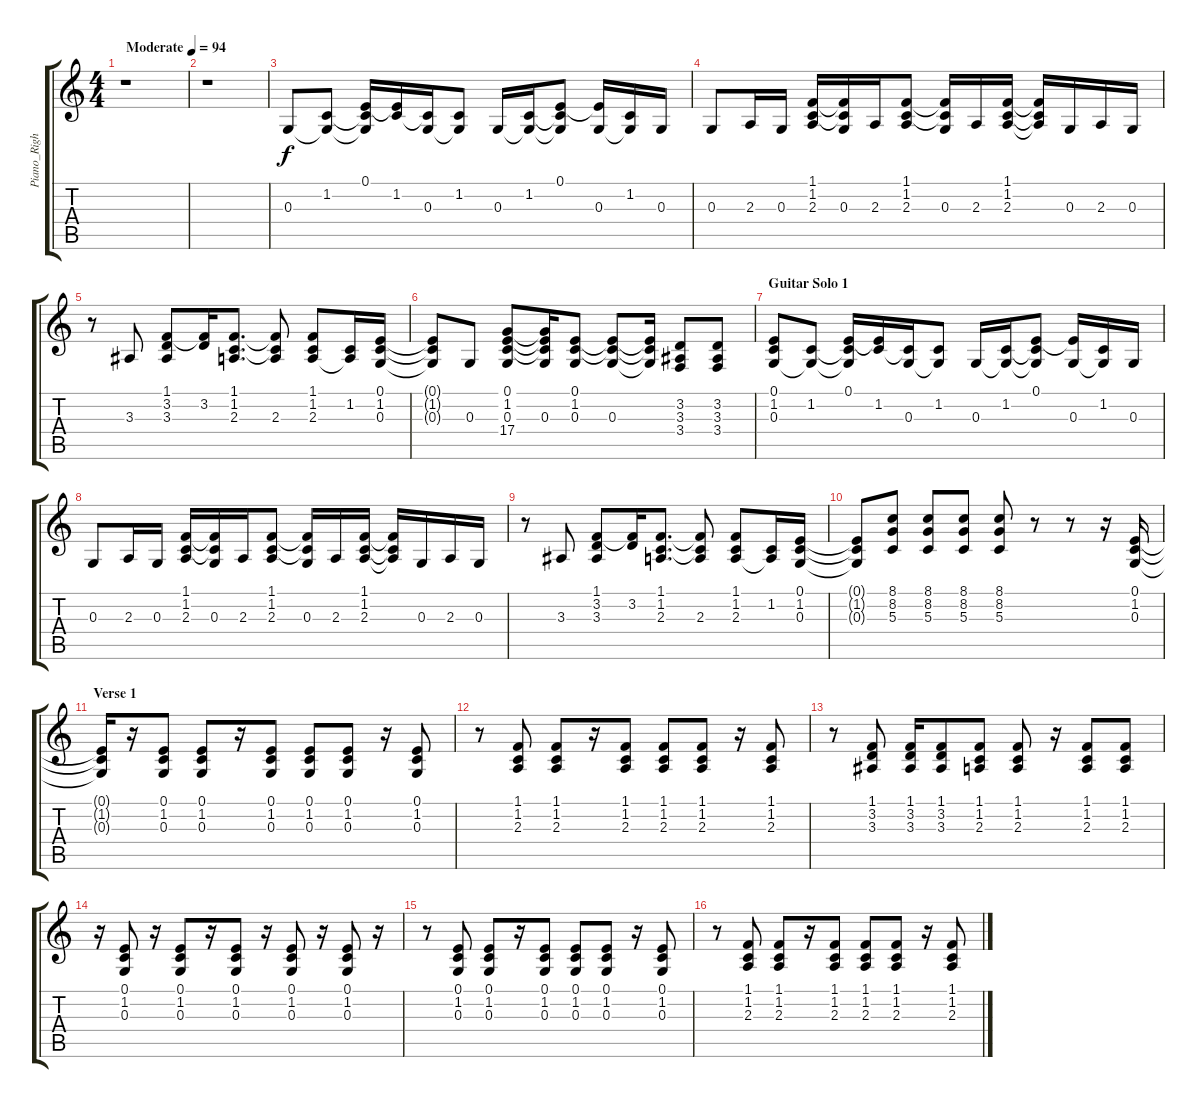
\track ("Piano_Right Hand" "Piano_Righ") {instrument acousticgrandpiano}
\staff {score tabs}
\tuning (E4 B3 G3 D3 A2 E2) {hide}
\ts (4 4)
\tempo (94 "Moderate")
\clef g2
\ks c
r.1{dy f instrument acousticgrandpiano} |
r.1 |
0.3.8 (1.2 0.3{t}).8 (0.1 1.2{t} 0.3{t}).16 (0.1{t} 1.2).16 (1.2{t} 0.3).16 (1.2 0.3{t}).8 0.3.16 (1.2 0.3{t}).16 (0.1 1.2{t} 0.3{t}).8 (0.1{t} 0.3).16 (1.2 0.3{t}).16 0.3.16 |
0.3.8 2.3.16 0.3.16 (1.1 1.2 2.3).16 (1.1{t} 1.2{t} 0.3).16 2.3.16 (1.1 1.2 2.3).8 (1.1{t} 1.2{t} 0.3).16 2.3.16 (1.1 1.2 2.3).16 (1.1{t} 1.2{t} 2.3{t}).16 0.3.16 2.3.16 0.3.16 |
r.8 3.3.8 (1.1 3.2 3.3).8 (1.1{t} 3.2).16 (1.1 1.2 2.3).8{d} (1.1{t} 1.2{t} 2.3).8 (1.1 1.2 2.3).8 (1.2 2.3{t}).16 (0.1 1.2 0.3).16 |
(0.1{t} 1.2{t} 0.3{t}).8 0.3.8 (0.1 1.2 0.3 17.4).8 (0.1{t} 1.2{t} 0.3 17.4{t}).16 (0.1 1.2 0.3).8 (0.1{t} 1.2{t} 0.3).8 (0.1{t} 1.2{t} 0.3{t}).16 (3.2 3.3 3.4).8 (3.2 3.3 3.4).8 |
\section ("" "Guitar Solo 1")
(0.1 1.2 0.3).8 (1.2 0.3{t}).8 (0.1 1.2{t} 0.3{t}).16 (0.1{t} 1.2).16 (1.2{t} 0.3).16 (1.2 0.3{t}).8 0.3.16 (1.2 0.3{t}).16 (0.1 1.2{t} 0.3{t}).8 (0.1{t} 0.3).16 (1.2 0.3{t}).16 0.3.16 |
0.3.8 2.3.16 0.3.16 (1.1 1.2 2.3).16 (1.1{t} 1.2{t} 0.3).16 2.3.16 (1.1 1.2 2.3).8 (1.1{t} 1.2{t} 0.3).16 2.3.16 (1.1 1.2 2.3).16 (1.1{t} 1.2{t} 2.3{t}).16 0.3.16 2.3.16 0.3.16 |
r.8 3.3.8 (1.1 3.2 3.3).8 (1.1{t} 3.2).16 (1.1 1.2 2.3).8{d} (1.1{t} 1.2{t} 2.3).8 (1.1 1.2 2.3).8 (1.2 2.3{t}).16 (0.1 1.2 0.3).16 |
(0.1{t} 1.2{t} 0.3{t}).8 (8.1 8.2 5.3).8 (8.1 8.2 5.3).8 (8.1 8.2 5.3).8 (8.1 8.2 5.3).8 r.8 r.8 r.16 (0.1 1.2 0.3).16 |
\section ("" "Verse 1")
(0.1{t} 1.2{t} 0.3{t}).16 r.16 (0.1 1.2 0.3).8 (0.1 1.2 0.3).8 r.16 (0.1 1.2 0.3).8 (0.1 1.2 0.3).8 (0.1 1.2 0.3).8 r.16 (0.1 1.2 0.3).8 |
r.8 (1.1 1.2 2.3).8 (1.1 1.2 2.3).8 r.16 (1.1 1.2 2.3).8 (1.1 1.2 2.3).8 (1.1 1.2 2.3).8 r.16 (1.1 1.2 2.3).8 |
r.8 (1.1 3.2 3.3).8 (1.1 3.2 3.3).16 (1.1 3.2 3.3).8 (1.1 1.2 2.3).8 (1.1 1.2 2.3).8 r.16 (1.1 1.2 2.3).8 (1.1 1.2 2.3).8 |
r.16 (0.1 1.2 0.3).8 r.16 (0.1 1.2 0.3).8 r.16 (0.1 1.2 0.3).8 r.16 (0.1 1.2 0.3).8 r.16 (0.1 1.2 0.3).8 r.16 |
r.8 (0.1 1.2 0.3).8 (0.1 1.2 0.3).8 r.16 (0.1 1.2 0.3).8 (0.1 1.2 0.3).8 (0.1 1.2 0.3).8 r.16 (0.1 1.2 0.3).8 |
r.8 (1.1 1.2 2.3).8 (1.1 1.2 2.3).8 r.16 (1.1 1.2 2.3).8 (1.1 1.2 2.3).8 (1.1 1.2 2.3).8 r.16 (1.1 1.2 2.3).8
